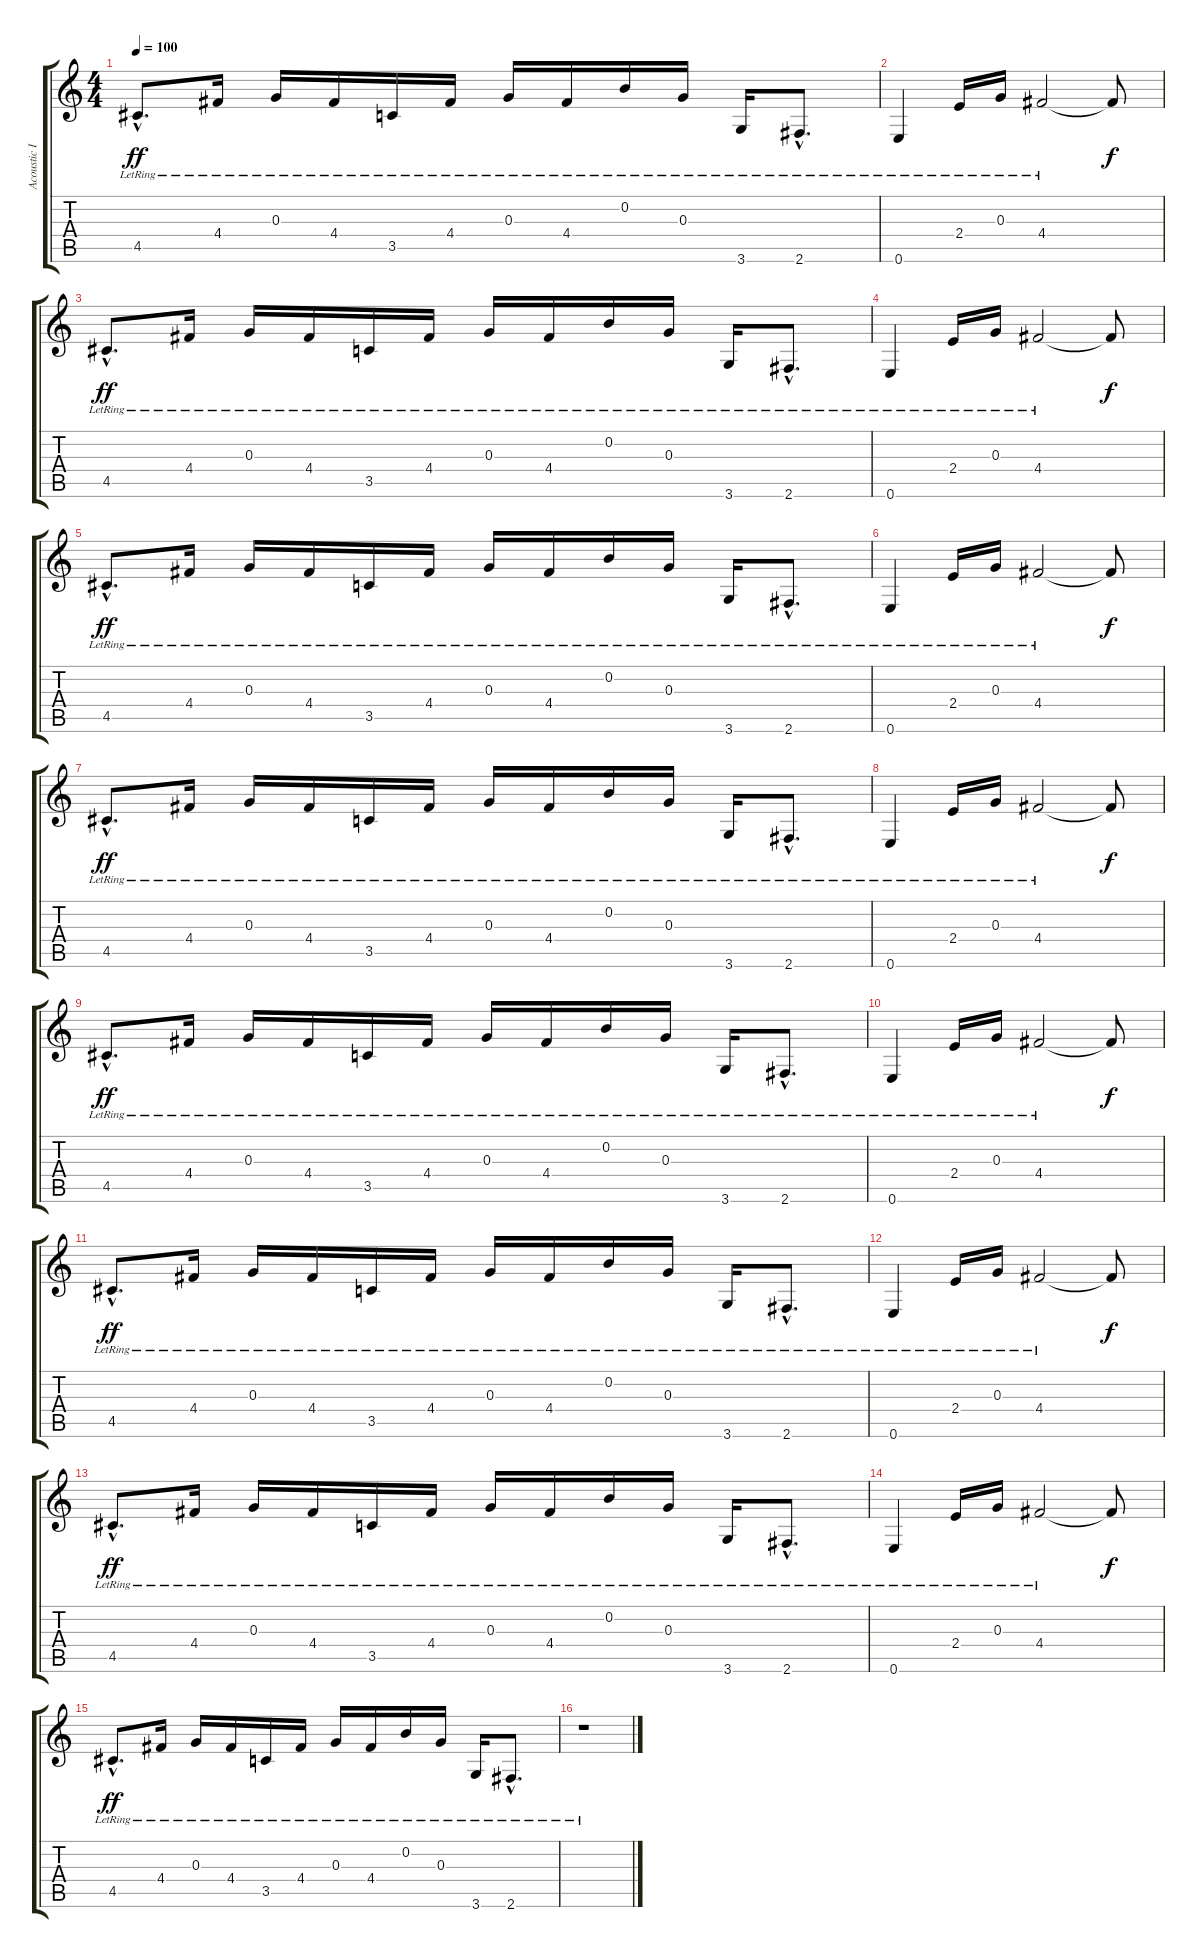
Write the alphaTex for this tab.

\track ("Acoustic I" "Acoustic I") {instrument acousticguitarsteel}
\staff {score tabs}
\tuning (E4 B3 G3 D3 A2 E2) {hide}
\ts (4 4)
\tempo 100
\clef g2
\ks c
4.5{hac lr}.8{d dy ff} 4.4{lr}.16 0.3{lr}.16 4.4{lr}.16 3.5{lr}.16 4.4{lr}.16 0.3{lr}.16 4.4{lr}.16 0.2{lr}.16 0.3{lr}.16 3.6{lr}.16 2.6{hac lr}.8{d} |
0.6{lr}.4 2.4{lr}.16 0.3{lr}.16 4.4{lr}.2 4.4{t}.8{dy f} |
4.5{hac lr}.8{d dy ff} 4.4{lr}.16 0.3{lr}.16 4.4{lr}.16 3.5{lr}.16 4.4{lr}.16 0.3{lr}.16 4.4{lr}.16 0.2{lr}.16 0.3{lr}.16 3.6{lr}.16 2.6{hac lr}.8{d} |
0.6{lr}.4 2.4{lr}.16 0.3{lr}.16 4.4{lr}.2 4.4{t}.8{dy f} |
4.5{hac lr}.8{d dy ff} 4.4{lr}.16 0.3{lr}.16 4.4{lr}.16 3.5{lr}.16 4.4{lr}.16 0.3{lr}.16 4.4{lr}.16 0.2{lr}.16 0.3{lr}.16 3.6{lr}.16 2.6{hac lr}.8{d} |
0.6{lr}.4 2.4{lr}.16 0.3{lr}.16 4.4{lr}.2 4.4{t}.8{dy f} |
4.5{hac lr}.8{d dy ff} 4.4{lr}.16 0.3{lr}.16 4.4{lr}.16 3.5{lr}.16 4.4{lr}.16 0.3{lr}.16 4.4{lr}.16 0.2{lr}.16 0.3{lr}.16 3.6{lr}.16 2.6{hac lr}.8{d} |
0.6{lr}.4 2.4{lr}.16 0.3{lr}.16 4.4{lr}.2 4.4{t}.8{dy f} |
4.5{hac lr}.8{d dy ff} 4.4{lr}.16 0.3{lr}.16 4.4{lr}.16 3.5{lr}.16 4.4{lr}.16 0.3{lr}.16 4.4{lr}.16 0.2{lr}.16 0.3{lr}.16 3.6{lr}.16 2.6{hac lr}.8{d} |
0.6{lr}.4 2.4{lr}.16 0.3{lr}.16 4.4{lr}.2 4.4{t}.8{dy f} |
4.5{hac lr}.8{d dy ff} 4.4{lr}.16 0.3{lr}.16 4.4{lr}.16 3.5{lr}.16 4.4{lr}.16 0.3{lr}.16 4.4{lr}.16 0.2{lr}.16 0.3{lr}.16 3.6{lr}.16 2.6{hac lr}.8{d} |
0.6{lr}.4 2.4{lr}.16 0.3{lr}.16 4.4{lr}.2 4.4{t}.8{dy f} |
4.5{hac lr}.8{d dy ff} 4.4{lr}.16 0.3{lr}.16 4.4{lr}.16 3.5{lr}.16 4.4{lr}.16 0.3{lr}.16 4.4{lr}.16 0.2{lr}.16 0.3{lr}.16 3.6{lr}.16 2.6{hac lr}.8{d} |
0.6{lr}.4 2.4{lr}.16 0.3{lr}.16 4.4{lr}.2 4.4{t}.8{dy f} |
4.5{hac lr}.8{d dy ff} 4.4{lr}.16 0.3{lr}.16 4.4{lr}.16 3.5{lr}.16 4.4{lr}.16 0.3{lr}.16 4.4{lr}.16 0.2{lr}.16 0.3{lr}.16 3.6{lr}.16 2.6{hac lr}.8{d} |
r.1
